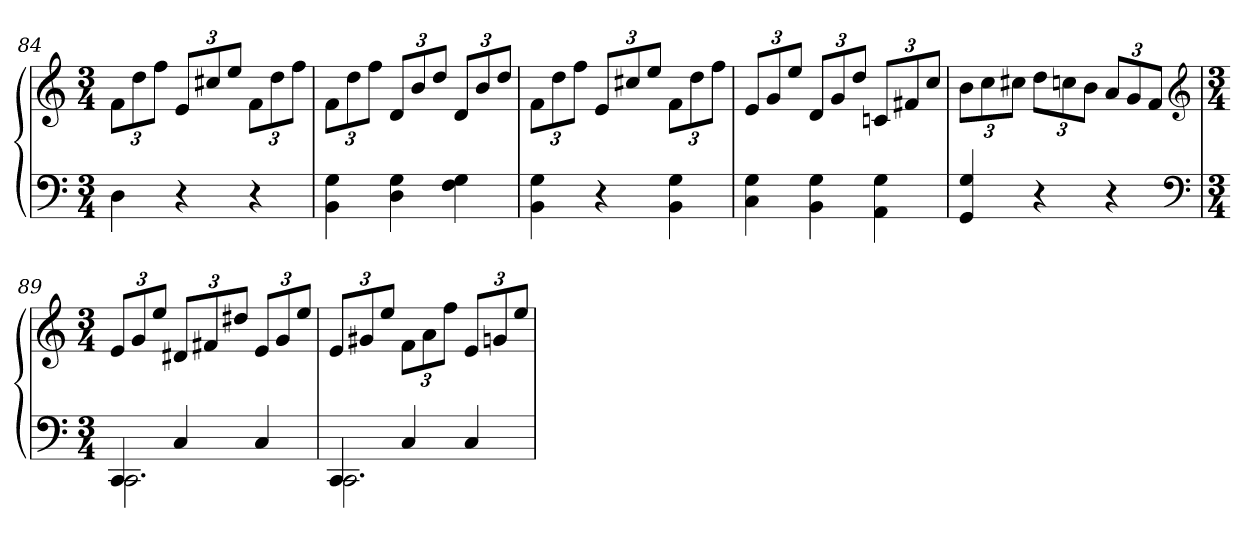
**kern	**kern
*part1	*part1
*staff2	*staff1
*clefF4	*clefG2
*k[]	*k[]
*C:	*C:
*M3/4	*M3/4
=84	=84
4D	12fL
.	12dd
.	12ffJ
4r	12eL
.	12cc#X
.	12eeJ
4r	12fL
.	12dd
.	12ffJ
=85	=85
4BB 4G	12fL
.	12dd
.	12ffJ
4D 4G	12dL
.	12b
.	12ddJ
4F 4G	12dL
.	12b
.	12ddJ
=86	=86
4BB 4G	12fL
.	12dd
.	12ffJ
4r	12eL
.	12cc#X
.	12eeJ
4BB 4G	12fL
.	12dd
.	12ffJ
=87	=87
4C 4G	12eL
.	12g
.	12eeJ
4BB 4G	12dL
.	12g
.	12ddJ
4AA 4G	12cnL
.	12f#X
.	12ccJ
=88	=88
4GG 4G	12bL
.	12cc
.	12cc#XJ
4r	12ddL
.	12ccn
.	12bJ
4r	12aL
.	12g
.	12fJ
*clefF4	*clefG2
*k[]	*k[]
*C:	*C:
=89	=89
*M3/4	*M3/4
*^	*
4CC	2.CC	12eL
.	.	12g
.	.	12eeJ
4C	.	12d#XL
.	.	12f#X
.	.	12dd#XJ
4C	.	12eL
.	.	12g
.	.	12eeJ
=90	=90	=90
4CC	2.CC	12eL
.	.	12g#X
.	.	12eeJ
4C	.	12fL
.	.	12a
.	.	12ffJ
4C	.	12eL
.	.	12gn
.	.	12eeJ
*v	*v	*
=	=
*-	*-
